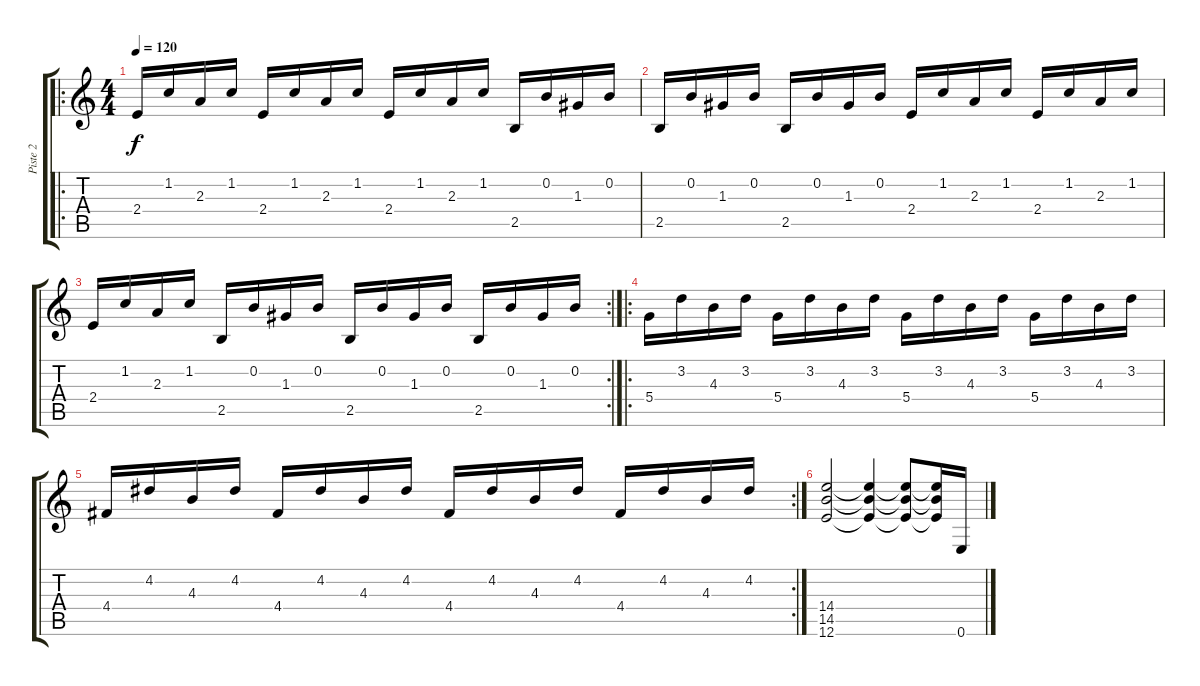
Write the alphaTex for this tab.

\track ("Piste 2" "Piste 2") {instrument acousticguitarsteel}
\staff {score tabs}
\tuning (E4 B3 G3 D3 A2 E2) {hide}
\ro
\ts (4 4)
\tempo 120
\clef g2
\ks c
2.4.16{dy f instrument acousticguitarsteel} 1.2.16 2.3.16 1.2.16 2.4.16 1.2.16 2.3.16 1.2.16 2.4.16 1.2.16 2.3.16 1.2.16 2.5.16 0.2.16 1.3.16 0.2.16 |
2.5.16 0.2.16 1.3.16 0.2.16 2.5.16 0.2.16 1.3.16 0.2.16 2.4.16 1.2.16 2.3.16 1.2.16 2.4.16 1.2.16 2.3.16 1.2.16 |
\rc 2
2.4.16 1.2.16 2.3.16 1.2.16 2.5.16 0.2.16 1.3.16 0.2.16 2.5.16 0.2.16 1.3.16 0.2.16 2.5.16 0.2.16 1.3.16 0.2.16 |
\ro
5.4.16 3.2.16 4.3.16 3.2.16 5.4.16 3.2.16 4.3.16 3.2.16 5.4.16 3.2.16 4.3.16 3.2.16 5.4.16 3.2.16 4.3.16 3.2.16 |
\rc 2
4.4.16 4.2.16 4.3.16 4.2.16 4.4.16 4.2.16 4.3.16 4.2.16 4.4.16 4.2.16 4.3.16 4.2.16 4.4.16 4.2.16 4.3.16 4.2.16 |
(14.4 14.5 12.6).2 (14.4{t} 14.5{t} 12.6{t}).4 (14.4{t} 14.5{t} 12.6{t}).8 (14.4{t} 14.5{t} 12.6{t}).16 0.6.16
